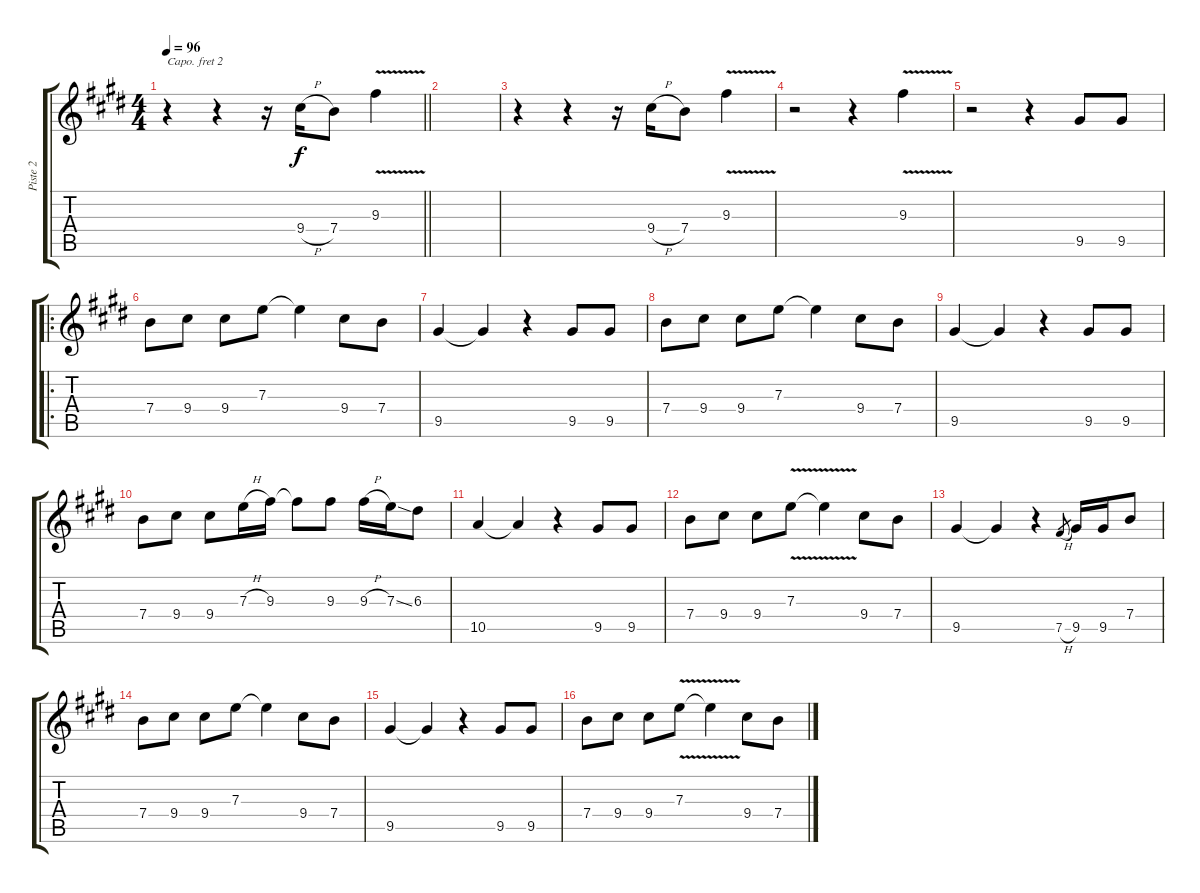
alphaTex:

\track ("Piste 2" "Piste 2") {instrument acousticguitarsteel}
\staff {score tabs}
\capo 2
\tuning (E4 B3 G3 D3 A2 E2) {hide}
\ts (4 4)
\tempo 96
\clef g2
\barLineRight lightlight
\ks e
r.4{dy f instrument acousticguitarsteel} r.4 r.16 9.4{h}.16 7.4.8 9.3{v}.4 |
|
r.4 r.4 r.16 9.4{h}.16 7.4.8 9.3{v}.4 |
r.2 r.4 9.3{v}.4 |
r.2 r.4 9.5.8 9.5.8 |
\ro
7.4.8 9.4.8 9.4.8 7.3.8 7.3{t}.4 9.4.8 7.4.8 |
9.5.4 9.5{t}.4 r.4 9.5.8 9.5.8 |
7.4.8 9.4.8 9.4.8 7.3.8 7.3{t}.4 9.4.8 7.4.8 |
9.5.4 9.5{t}.4 r.4 9.5.8 9.5.8 |
7.4.8 9.4.8 9.4.8 7.3{h}.16 9.3.16 9.3{t}.8 9.3.8 9.3{h}.16 7.3{ss}.16 6.3.8 |
10.5.4 10.5{t}.4 r.4 9.5.8 9.5.8 |
7.4.8 9.4.8 9.4.8 7.3{v}.8 7.3{t}.4 9.4.8 7.4.8 |
9.5.4 9.5{t}.4 r.4 7.5{h}.8{gr} 9.5.16 9.5.16 7.4.8 |
7.4.8 9.4.8 9.4.8 7.3.8 7.3{t}.4 9.4.8 7.4.8 |
9.5.4 9.5{t}.4 r.4 9.5.8 9.5.8 |
7.4.8 9.4.8 9.4.8 7.3{v}.8 7.3{t}.4 9.4.8 7.4.8
